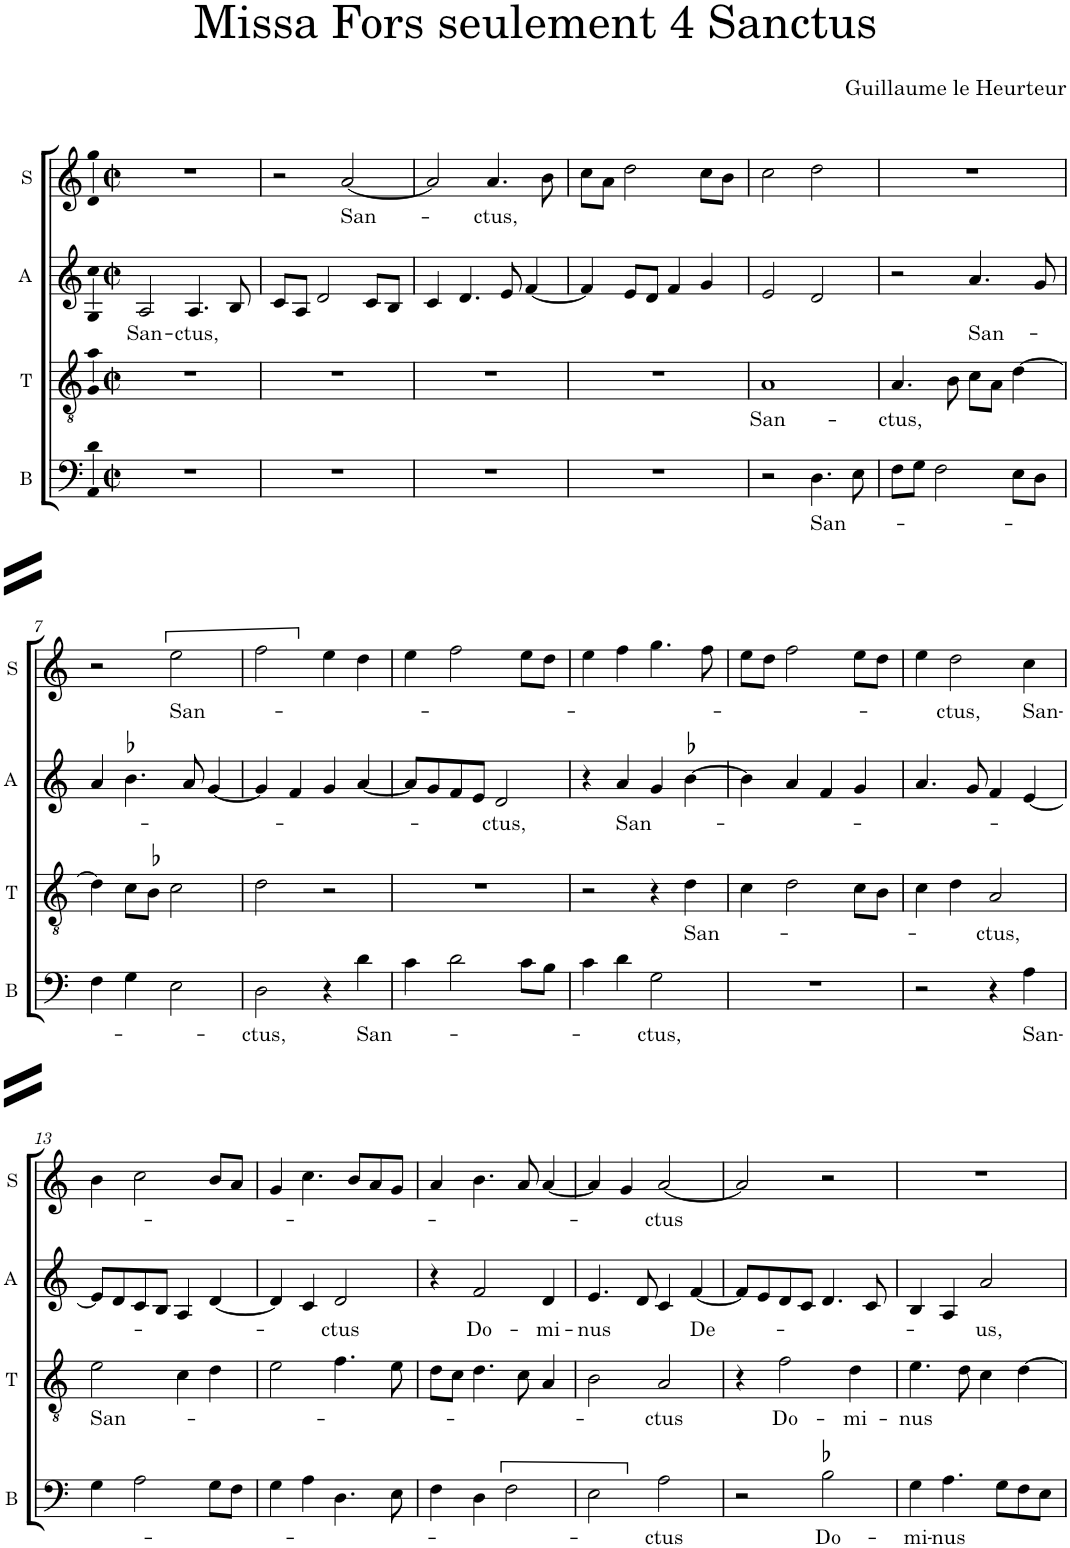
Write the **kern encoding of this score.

**kern	**text	**kern	**text	**kern	**text	**kern	**text
*part4	*part4	*part3	*part3	*part2	*part2	*part1	*part1
*staff4	*staff4	*staff3	*staff3	*staff2	*staff2	*staff1	*staff1
*I"B	*	*I"T	*	*I"A	*	*I"S	*
*I'B	*	*I'T	*	*I'A	*	*I'S	*
*clefF4	*	*clefGv2	*	*clefG2	*	*clefG2	*
*k[]	*	*k[]	*	*k[]	*	*k[]	*
*M2/2	*	*M2/2	*	*M2/2	*	*M2/2	*
*met(c|)	*	*met(c|)	*	*met(c|)	*	*met(c|)	*
=1	=1	=1	=1	=1	=1	=1	=1
!	!	!	!	!	!LO:LY:b	!	!
1r	.	1r	.	2A/	San-	1r	.
!	!	!	!	!	!LO:LY:b	!	!
.	.	.	.	4.A/	-ctus,	.	.
.	.	.	.	8B/	.	.	.
=2	=2	=2	=2	=2	=2	=2	=2
1r	.	1r	.	8c/L	.	2r	.
.	.	.	.	8A/J	.	.	.
.	.	.	.	2d/	.	.	.
!	!	!	!	!	!	!	!LO:LY:b
.	.	.	.	.	.	[2a/	San-
.	.	.	.	8c/L	.	.	.
.	.	.	.	8B/J	.	.	.
=3	=3	=3	=3	=3	=3	=3	=3
1r	.	1r	.	4c/	.	2a/]	.
.	.	.	.	4.d/	.	.	.
!	!	!	!	!	!	!	!LO:LY:b
.	.	.	.	.	.	4.a/	ctus,
.	.	.	.	8e/	.	.	.
.	.	.	.	[4f/	.	.	.
.	.	.	.	.	.	8b\	.
=4	=4	=4	=4	=4	=4	=4	=4
1r	.	1r	.	4f/]	.	8cc\L	.
.	.	.	.	.	.	8a\J	.
.	.	.	.	8e/L	.	2dd\	.
.	.	.	.	8d/J	.	.	.
.	.	.	.	4f/	.	.	.
.	.	.	.	4g/	.	8cc\L	.
.	.	.	.	.	.	8b\J	.
=5	=5	=5	=5	=5	=5	=5	=5
!	!	!	!LO:LY:b	!	!	!	!
2r	.	1A	San-	2e/	.	2cc\	.
!	!LO:LY:b	!	!	!	!	!	!
4.D\	San-	.	.	2d/	.	2dd\	.
8E\	.	.	.	.	.	.	.
=6	=6	=6	=6	=6	=6	=6	=6
!	!	!	!LO:LY:b	!	!	!	!
8F\L	.	4.A/	-ctus,	2r	.	1r	.
8G\J	.	.	.	.	.	.	.
2F\	.	.	.	.	.	.	.
.	.	8B\	.	.	.	.	.
!	!	!	!	!	!LO:LY:b	!	!
.	.	8c\L	.	4.a/	San-	.	.
.	.	8A\J	.	.	.	.	.
8E\L	.	[4d\	.	.	.	.	.
8D\J	.	.	.	8g/	.	.	.
!!LO:LB:g=z
=7	=7	=7	=7	=7	=7	=7	=7
4F\	.	4d\]	.	4a/	.	2r	.
4G\	.	8c\L	.	4.b-X\	.	.	.
.	.	8B-X\J	.	.	.	.	.
!	!	!	!	!	!	!	!LO:LY:b
2E\	.	2c\	.	.	.	2ee\	San-
.	.	.	.	8a/	.	.	.
.	.	.	.	[4g/	.	.	.
=8	=8	=8	=8	=8	=8	=8	=8
!	!LO:LY:b	!	!	!	!	!	!
2D\	-ctus,	2d\	.	4g/]	.	2ff\	.
.	.	.	.	4f/	.	.	.
4r	.	2r	.	4g/	.	4ee\	.
!	!LO:LY:b	!	!	!	!	!	!
4d\	San-	.	.	[4a/	.	4dd\	.
=9	=9	=9	=9	=9	=9	=9	=9
4c\	.	1r	.	8a/L]	.	4ee\	.
.	.	.	.	8g/	.	.	.
2d\	.	.	.	8f/	.	2ff\	.
.	.	.	.	8e/J	.	.	.
!	!	!	!	!	!LO:LY:b	!	!
.	.	.	.	2d/	-ctus,	.	.
8c\L	.	.	.	.	.	8ee\L	.
8B\J	.	.	.	.	.	8dd\J	.
=10	=10	=10	=10	=10	=10	=10	=10
4c\	.	2r	.	4r	.	4ee\	.
!	!	!	!	!	!LO:LY:b	!	!
4d\	.	.	.	4a/	San-	4ff\	.
!	!LO:LY:b	!	!	!	!	!	!
2G\	-ctus,	4r	.	4g/	.	4.gg\	.
!	!	!	!LO:LY:b	!	!	!	!
.	.	4d\	San-	[4b-X\	.	.	.
.	.	.	.	.	.	8ff\	.
=11	=11	=11	=11	=11	=11	=11	=11
1r	.	4c\	.	4b-\]	.	8ee\L	.
.	.	.	.	.	.	8dd\J	.
.	.	2d\	.	4a/	.	2ff\	.
.	.	.	.	4f/	.	.	.
.	.	8c\L	.	4g/	.	8ee\L	.
.	.	8B\J	.	.	.	8dd\J	.
=12	=12	=12	=12	=12	=12	=12	=12
2r	.	4c\	.	4.a/	.	4ee\	.
!	!	!	!	!	!	!	!LO:LY:b
.	.	4d\	.	.	.	2dd\	-ctus,
.	.	.	.	8g/	.	.	.
!	!	!	!LO:LY:b	!	!	!	!
4r	.	2A/	-ctus,	4f/	.	.	.
!	!LO:LY:b	!	!	!	!	!	!LO:LY:b
4A\	San-	.	.	[4e/	.	4cc\	San-
!!LO:LB:g=z
=13	=13	=13	=13	=13	=13	=13	=13
!	!	!	!LO:LY:b	!	!	!	!
4G\	.	2e\	San-	8e/L]	.	4b\	.
.	.	.	.	8d/	.	.	.
2A\	.	.	.	8c/	.	2cc\	.
.	.	.	.	8B/J	.	.	.
.	.	4c\	.	4A/	.	.	.
8G\L	.	4d\	.	[4d/	.	8b/L	.
8F\J	.	.	.	.	.	8a/J	.
=14	=14	=14	=14	=14	=14	=14	=14
4G\	.	2e\	.	4d/]	.	4g/	.
4A\	.	.	.	4c/	.	4.cc\	.
!	!	!	!	!	!LO:LY:b	!	!
4.D\	.	4.f\	.	2d/	ctus	.	.
.	.	.	.	.	.	8b/L	.
.	.	.	.	.	.	8a/	.
8E\	.	8e\	.	.	.	8g/J	.
=15	=15	=15	=15	=15	=15	=15	=15
4F\	.	8d\L	.	4r	.	4a/	.
.	.	8c\J	.	.	.	.	.
!	!	!	!	!	!LO:LY:b	!	!
4D\	.	4.d\	.	2f/	Do-	4.b\	.
2F\	.	.	.	.	.	.	.
.	.	8c\	.	.	.	8a/	.
!	!	!	!	!	!LO:LY:b	!	!
.	.	4A/	.	4d/	-mi-	[4a/	.
=16	=16	=16	=16	=16	=16	=16	=16
!	!	!	!	!	!LO:LY:b	!	!
2E\	.	2B\	.	4.e/	-nus	4a/]	.
.	.	.	.	.	.	4g/	.
.	.	.	.	8d/	.	.	.
!	!LO:LY:b	!	!LO:LY:b	!	!	!	!LO:LY:b
2A\	-ctus	2A/	-ctus	4c/	.	[2a/	-ctus
!	!	!	!	!	!LO:LY:b	!	!
.	.	.	.	[4f/	De-	.	.
=17	=17	=17	=17	=17	=17	=17	=17
2r	.	4r	.	8f/L]	.	2a/]	.
.	.	.	.	8e/	.	.	.
!	!	!	!LO:LY:b	!	!	!	!
.	.	2f\	Do-	8d/	.	.	.
.	.	.	.	8c/J	.	.	.
!	!LO:LY:b	!	!	!	!	!	!
2B-X\	Do-	.	.	4.d/	.	2r	.
!	!	!	!LO:LY:b	!	!	!	!
.	.	4d\	-mi-	.	.	.	.
.	.	.	.	8c/	.	.	.
=18	=18	=18	=18	=18	=18	=18	=18
!	!LO:LY:b	!	!LO:LY:b	!	!	!	!
4G\	-mi-	4.e\	-nus	4B/	.	1r	.
!	!LO:LY:b	!	!	!	!	!	!
4.A\	-nus	.	.	4A/	.	.	.
.	.	8d\	.	.	.	.	.
!	!	!	!	!	!LO:LY:b	!	!
.	.	4c\	.	2a/	-us,	.	.
8G\L	.	.	.	.	.	.	.
8F\	.	[4d\	.	.	.	.	.
8E\J	.	.	.	.	.	.	.
=	=	=	=	=	=	=	=
*-	*-	*-	*-	*-	*-	*-	*-
